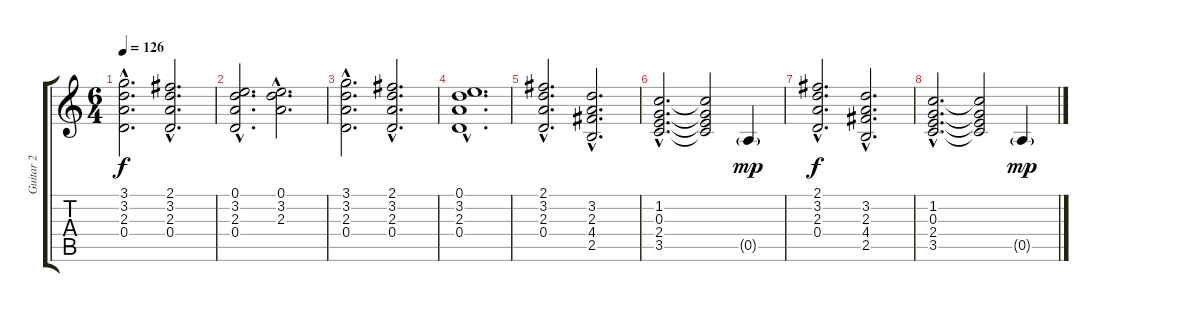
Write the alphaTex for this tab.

\track ("Guitar 2" "Guitar 2") {instrument electricguitarclean}
\staff {score tabs}
\tuning (E4 B3 G3 D3 A2 E2) {hide}
\ts (6 4)
\tempo 126
\clef g2
\ks c
(3.1{hac} 3.2{hac} 2.3{hac} 0.4{hac}).2{d dy f} (2.1{hac} 3.2{hac} 2.3{hac} 0.4{hac}).2{d} |
(0.1{hac} 3.2{hac} 2.3{hac} 0.4{hac}).2{d} (0.1{hac} 3.2{hac} 2.3{hac}).2{d} |
(3.1{hac} 3.2{hac} 2.3{hac} 0.4{hac}).2{d} (2.1{hac} 3.2{hac} 2.3{hac} 0.4{hac}).2{d} |
(0.1{hac} 3.2{hac} 2.3{hac} 0.4{hac}).1{d} |
(2.1{hac} 3.2{hac} 2.3{hac} 0.4{hac}).2{d} (3.2{hac} 2.3{hac} 4.4{hac} 2.5{hac}).2{d} |
(1.2{hac} 0.3{hac} 2.4{hac} 3.5{hac}).2{d} (1.2{t} 0.3{t} 2.4{t} 3.5{t}).2 0.5{g}.4{dy mp} |
(2.1{hac} 3.2{hac} 2.3{hac} 0.4{hac}).2{d dy f volume 7} (3.2{hac} 2.3{hac} 4.4{hac} 2.5{hac}).2{d volume 5} |
(1.2{hac} 0.3{hac} 2.4{hac} 3.5{hac}).2{d volume 3} (1.2{t} 0.3{t} 2.4{t} 3.5{t}).2{volume 1} 0.5{g}.4{dy mp}
